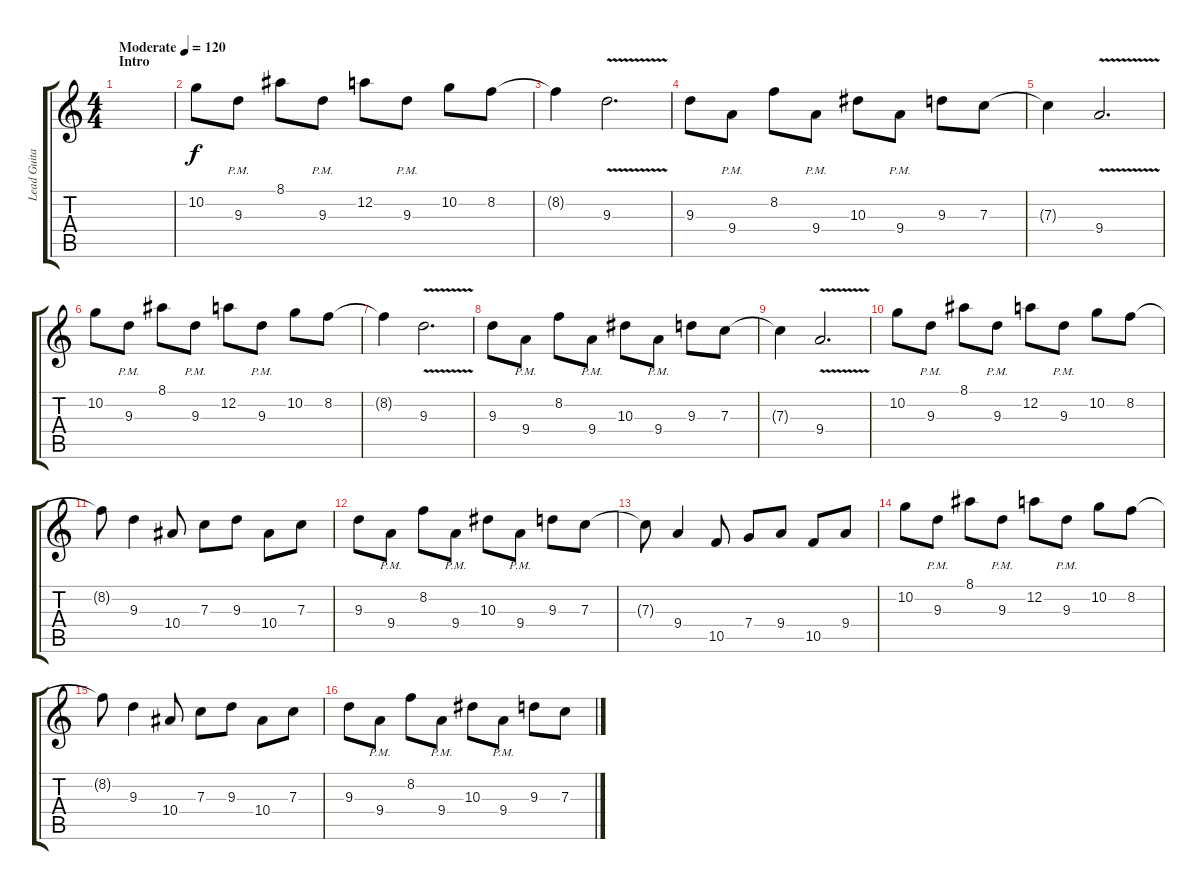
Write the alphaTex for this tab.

\track ("Lead Guitar" "Lead Guita") {instrument overdrivenguitar}
\staff {score tabs}
\tuning (D4 A3 F3 C3 G2 D2) {hide}
\ts (4 4)
\section ("" "Intro")
\tempo (120 "Moderate")
\tempo 170
\tempo (120 "Moderate")
\clef g2
\ks c
|
10.2.8{volume 12} 9.3{pm}.8 8.1.8 9.3{pm}.8 12.2.8 9.3{pm}.8 10.2.8 8.2.8 |
8.2{t}.4 9.3{v}.2{d} |
9.3.8 9.4{pm}.8 8.2.8 9.4{pm}.8 10.3.8 9.4{pm}.8 9.3.8 7.3.8 |
7.3{t}.4 9.4{v}.2{d} |
10.2.8 9.3{pm}.8 8.1.8 9.3{pm}.8 12.2.8 9.3{pm}.8 10.2.8 8.2.8 |
8.2{t}.4 9.3{v}.2{d} |
9.3.8 9.4{pm}.8 8.2.8 9.4{pm}.8 10.3.8 9.4{pm}.8 9.3.8 7.3.8 |
7.3{t}.4 9.4{v}.2{d} |
10.2.8 9.3{pm}.8 8.1.8 9.3{pm}.8 12.2.8 9.3{pm}.8 10.2.8 8.2.8 |
8.2{t}.8 9.3.4 10.4.8 7.3.8 9.3.8 10.4.8 7.3.8 |
9.3.8 9.4{pm}.8 8.2.8 9.4{pm}.8 10.3.8 9.4{pm}.8 9.3.8 7.3.8 |
7.3{t}.8 9.4.4 10.5.8 7.4.8 9.4.8 10.5.8 9.4.8 |
10.2.8 9.3{pm}.8 8.1.8 9.3{pm}.8 12.2.8 9.3{pm}.8 10.2.8 8.2.8 |
8.2{t}.8 9.3.4 10.4.8 7.3.8 9.3.8 10.4.8 7.3.8 |
9.3.8 9.4{pm}.8 8.2.8 9.4{pm}.8 10.3.8 9.4{pm}.8 9.3.8 7.3.8
